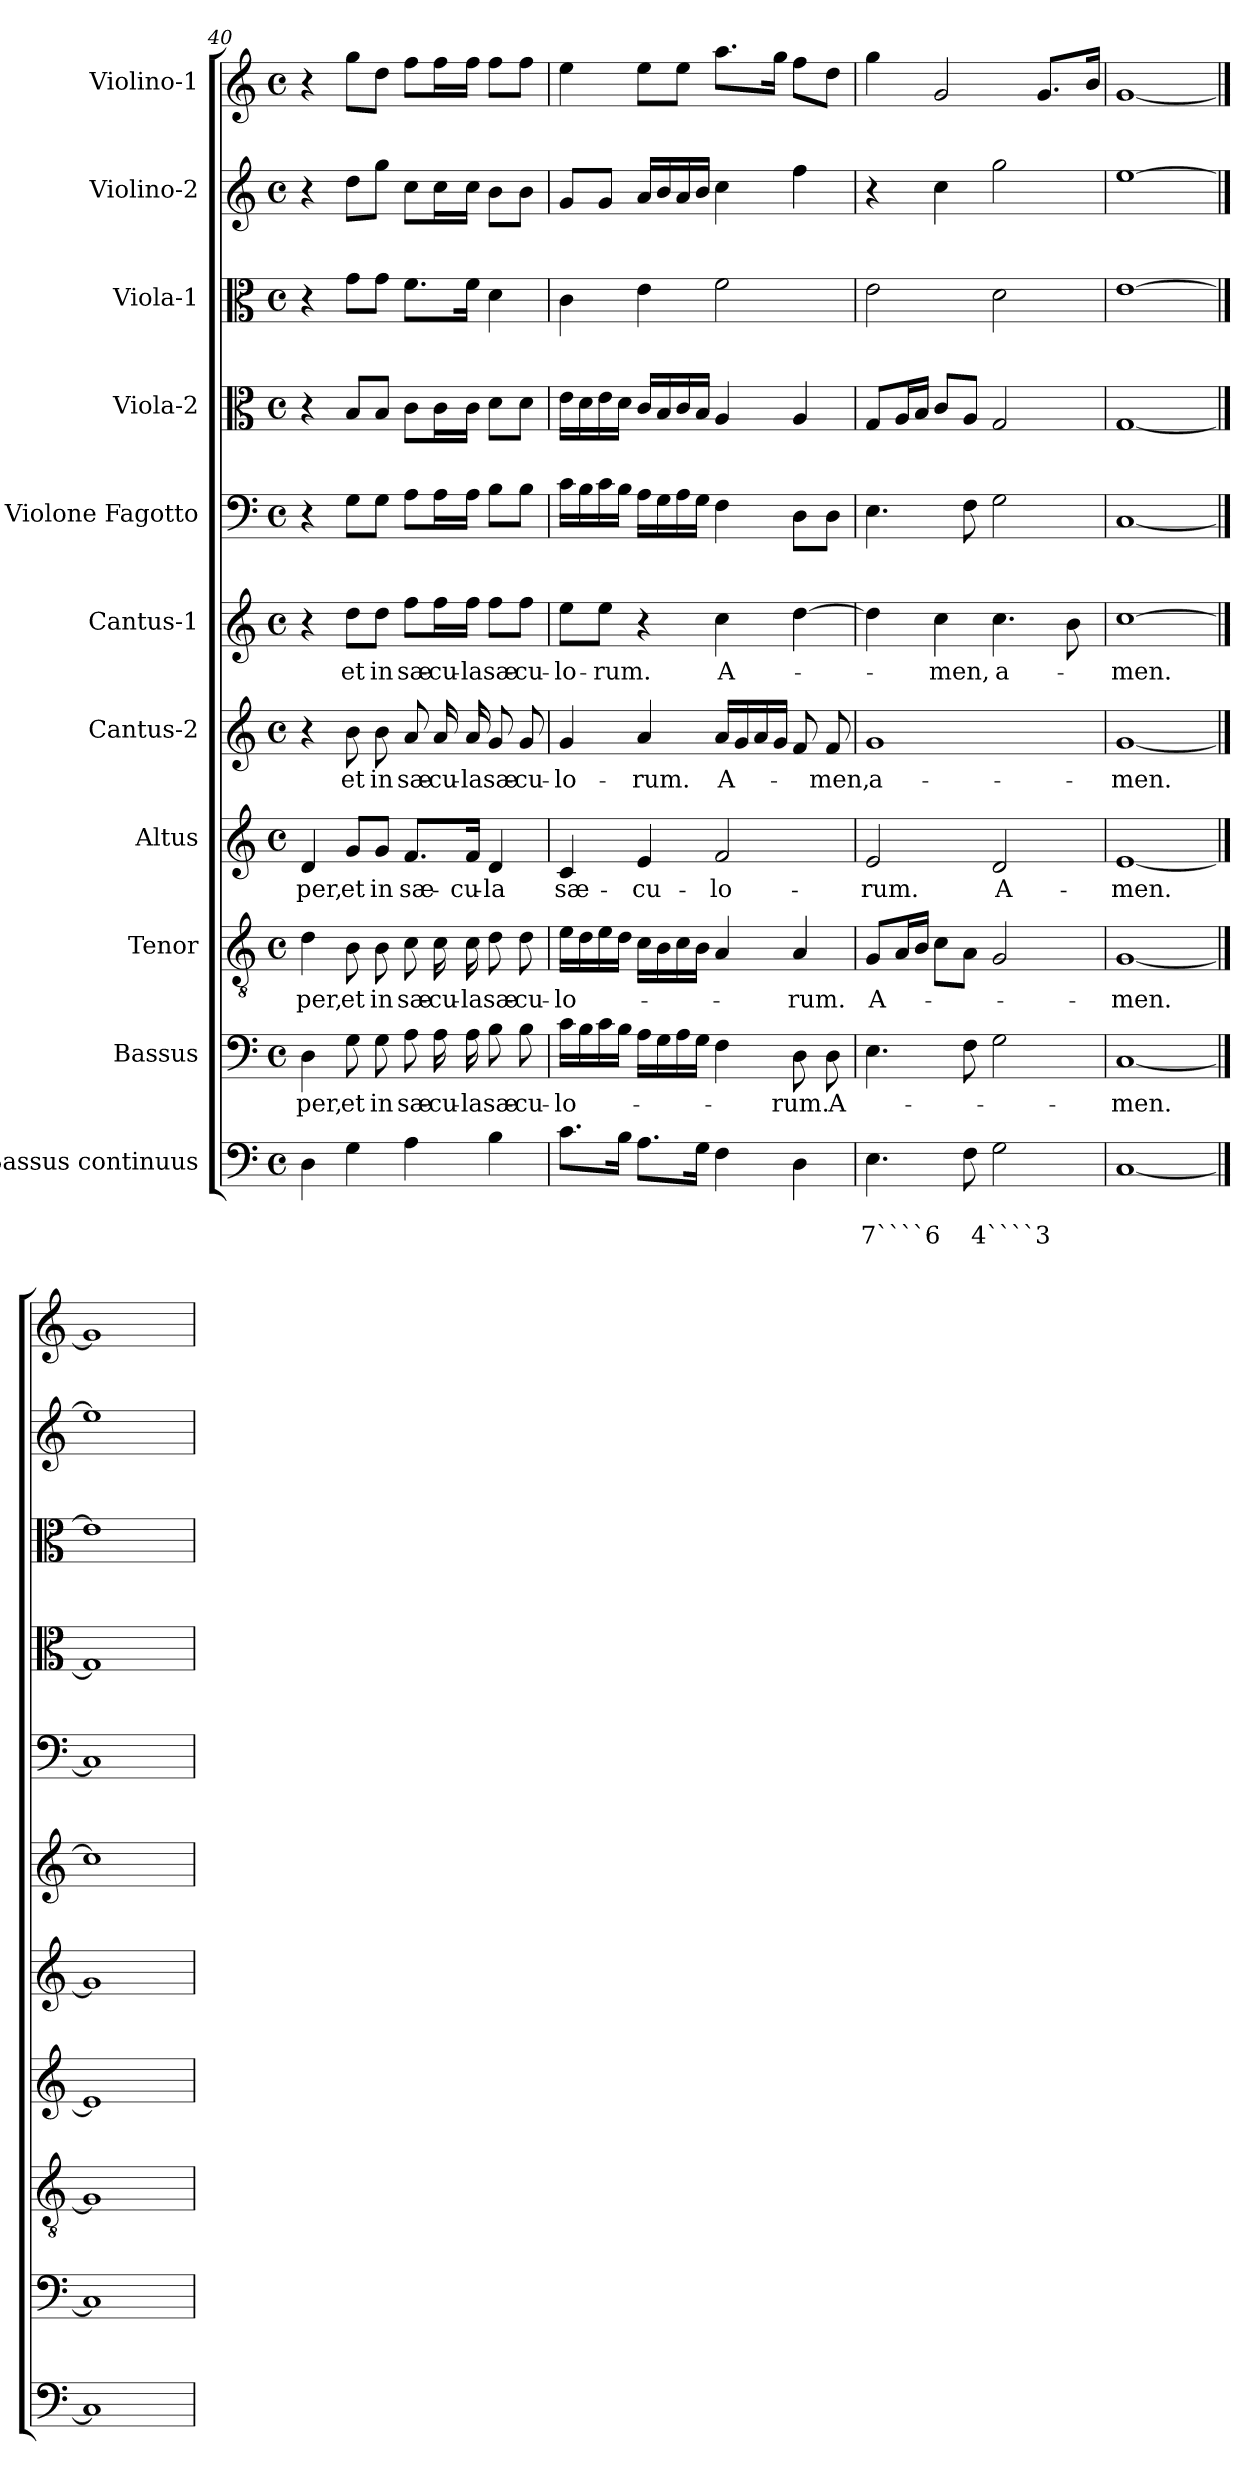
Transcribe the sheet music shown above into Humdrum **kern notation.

**kern	**text	**text	**kern	**text	**kern	**text	**kern	**text	**kern	**text	**kern	**text	**kern	**kern	**kern	**kern	**kern
*part11	*part11	*part11	*part10	*part10	*part9	*part9	*part8	*part8	*part7	*part7	*part6	*part6	*part5	*part4	*part3	*part2	*part1
*staff11	*staff11	*staff11	*staff10	*staff10	*staff9	*staff9	*staff8	*staff8	*staff7	*staff7	*staff6	*staff6	*staff5	*staff4	*staff3	*staff2	*staff1
*I"Bassus continuus	*	*	*I"Bassus	*	*I"Tenor	*	*I"Altus	*	*I"Cantus-2	*	*I"Cantus-1	*	*I"Violone Fagotto	*I"Viola-2	*I"Viola-1	*I"Violino-2	*I"Violino-1
!!LO:PB:g=z
*clefF4	*	*	*clefF4	*	*clefGv2	*	*clefG2	*	*clefG2	*	*clefG2	*	*clefF4	*clefC3	*clefC3	*clefG2	*clefG2
*k[]	*	*	*k[]	*	*k[]	*	*k[]	*	*k[]	*	*k[]	*	*k[]	*k[]	*k[]	*k[]	*k[]
*C:	*	*	*C:	*	*C:	*	*C:	*	*C:	*	*C:	*	*C:	*C:	*C:	*C:	*C:
*M4/4	*	*	*M4/4	*	*M4/4	*	*M4/4	*	*M4/4	*	*M4/4	*	*M4/4	*M4/4	*M4/4	*M4/4	*M4/4
*met(c)	*	*	*met(c)	*	*met(c)	*	*met(c)	*	*met(c)	*	*met(c)	*	*met(c)	*met(c)	*met(c)	*met(c)	*met(c)
=40	=40	=40	=40	=40	=40	=40	=40	=40	=40	=40	=40	=40	=40	=40	=40	=40	=40
!	!	!	!	!LO:LY:b	!	!LO:LY:b	!	!LO:LY:b	!	!	!	!	!	!	!	!	!
4D\	.	.	4D\	-per,	4d\	-per,	4d/	-per,	4r	.	4r	.	4r	4r	4r	4r	4r
!	!	!	!	!LO:LY:b	!	!LO:LY:b	!	!LO:LY:b	!	!LO:LY:b	!	!LO:LY:b	!	!	!	!	!
4G\	.	.	8G\	et	8B\	et	8g/L	et	8b\	et	8dd\L	et	8G\L	8B/L	8g\L	8dd\L	8gg\L
!	!	!	!	!LO:LY:b	!	!LO:LY:b	!	!LO:LY:b	!	!LO:LY:b	!	!LO:LY:b	!	!	!	!	!
.	.	.	8G\	in	8B\	in	8g/J	in	8b\	in	8dd\J	in	8G\J	8B/J	8g\J	8gg\J	8dd\J
!	!	!	!	!LO:LY:b	!	!LO:LY:b	!	!LO:LY:b	!	!LO:LY:b	!	!LO:LY:b	!	!	!	!	!
4A\	.	.	8A\	sæ-	8c\	sæ-	8.f/L	sæ-	8a/	sæ-	8ff\L	sæ-	8A\L	8c\L	8.f\L	8cc\L	8ff\L
!	!	!	!	!LO:LY:b	!	!LO:LY:b	!	!	!	!LO:LY:b	!	!LO:LY:b	!	!	!	!	!
.	.	.	16A\	-cu-	16c\	-cu-	.	.	16a/	-cu-	16ff\L	-cu-	16A\L	16c\L	.	16cc\L	16ff\L
!	!	!	!	!LO:LY:b	!	!LO:LY:b	!	!LO:LY:b	!	!LO:LY:b	!	!LO:LY:b	!	!	!	!	!
.	.	.	16A\	-la	16c\	-la	16f/Jk	-cu-	16a/	-la	16ff\JJ	-la	16A\JJ	16c\JJ	16f\Jk	16cc\JJ	16ff\JJ
!	!	!	!	!LO:LY:b	!	!LO:LY:b	!	!LO:LY:b	!	!LO:LY:b	!	!LO:LY:b	!	!	!	!	!
4B\	.	.	8B\	sæ-	8d\	sæ-	4d/	-la	8g/	sæ-	8ff\L	sæ-	8B\L	8d\L	4d\	8b\L	8ff\L
!	!	!	!	!LO:LY:b	!	!LO:LY:b	!	!	!	!LO:LY:b	!	!LO:LY:b	!	!	!	!	!
.	.	.	8B\	-cu-	8d\	-cu-	.	.	8g/	-cu-	8ff\J	-cu-	8B\J	8d\J	.	8b\J	8ff\J
=41	=41	=41	=41	=41	=41	=41	=41	=41	=41	=41	=41	=41	=41	=41	=41	=41	=41
!	!	!	!	!LO:LY:b	!	!LO:LY:b	!	!LO:LY:b	!	!LO:LY:b	!	!LO:LY:b	!	!	!	!	!
8.c\L	.	.	16c\LL	-lo-	16e\LL	-lo-	4c/	sæ-	4g/	-lo-	8ee\L	-lo-	16c\LL	16e\LL	4c\	8g/L	4ee\
.	.	.	16B\	.	16d\	.	.	.	.	.	.	.	16B\	16d\	.	.	.
!	!	!	!	!	!	!	!	!	!	!	!	!LO:LY:b	!	!	!	!	!
.	.	.	16c\	.	16e\	.	.	.	.	.	8ee\J	-rum.	16c\	16e\	.	8g/J	.
16B\Jk	.	.	16B\JJ	.	16d\JJ	.	.	.	.	.	.	.	16B\JJ	16d\JJ	.	.	.
!	!	!	!	!	!	!	!	!LO:LY:b	!	!LO:LY:b	!	!	!	!	!	!	!
8.A\L	.	.	16A\LL	.	16c\LL	.	4e/	-cu-	4a/	-rum.	4r	.	16A\LL	16c/LL	4e\	16a/LL	8ee\L
.	.	.	16G\	.	16B\	.	.	.	.	.	.	.	16G\	16B/	.	16b/	.
.	.	.	16A\	.	16c\	.	.	.	.	.	.	.	16A\	16c/	.	16a/	8ee\J
16G\Jk	.	.	16G\JJ	.	16B\JJ	.	.	.	.	.	.	.	16G\JJ	16B/JJ	.	16b/JJ	.
!	!	!	!	!	!	!	!	!LO:LY:b	!	!LO:LY:b	!	!LO:LY:b	!	!	!	!	!
4F\	.	.	4F\	.	4A/	.	2f/	-lo-	16a/LL	A-	4cc\	A-	4F\	4A/	2f\	4cc\	8.aa\L
.	.	.	.	.	.	.	.	.	16g/	.	.	.	.	.	.	.	.
.	.	.	.	.	.	.	.	.	16a/	.	.	.	.	.	.	.	.
.	.	.	.	.	.	.	.	.	16g/JJ	.	.	.	.	.	.	.	16gg\Jk
!	!	!	!	!LO:LY:b	!	!LO:LY:b	!	!	!	!	!	!	!	!	!	!	!
4D\	.	.	8D\	-rum.	4A/	-rum.	.	.	8f/	.	[4dd\	.	8D\L	4A/	.	4ff\	8ff\L
!	!	!	!	!LO:LY:b	!	!	!	!	!	!LO:LY:b	!	!	!	!	!	!	!
.	.	.	8D\	A-	.	.	.	.	8f/	-men,	.	.	8D\J	.	.	.	8dd\J
=42	=42	=42	=42	=42	=42	=42	=42	=42	=42	=42	=42	=42	=42	=42	=42	=42	=42
!	!	!LO:LY:b	!	!	!	!LO:LY:b	!	!LO:LY:b	!	!LO:LY:b	!	!	!	!	!	!	!
4.E\	.	7````6	4.E\	.	8G/L	A-	2e/	-rum.	1g	a-	4dd\]	.	4.E\	8G/L	2e\	4r	4gg\
.	.	.	.	.	16A/L	.	.	.	.	.	.	.	.	16A/L	.	.	.
.	.	.	.	.	16B/JJ	.	.	.	.	.	.	.	.	16B/JJ	.	.	.
!	!	!	!	!	!	!	!	!	!	!	!	!LO:LY:b	!	!	!	!	!
.	.	.	.	.	8c\L	.	.	.	.	.	4cc\	-men,	.	8c/L	.	4cc\	2g/
8F\	.	.	8F\	.	8A\J	.	.	.	.	.	.	.	8F\	8A/J	.	.	.
!	!	!LO:LY:b	!	!	!	!	!	!LO:LY:b	!	!	!	!LO:LY:b	!	!	!	!	!
2G\	.	4````3	2G\	.	2G/	.	2d/	A-	.	.	4.cc\	a-	2G\	2G/	2d\	2gg\	.
.	.	.	.	.	.	.	.	.	.	.	.	.	.	.	.	.	8.g/L
.	.	.	.	.	.	.	.	.	.	.	8b\	.	.	.	.	.	.
.	.	.	.	.	.	.	.	.	.	.	.	.	.	.	.	.	16b/Jk
=43	=43	=43	=43	=43	=43	=43	=43	=43	=43	=43	=43	=43	=43	=43	=43	=43	=43
!	!	!	!	!LO:LY:b	!	!LO:LY:b	!	!LO:LY:b	!	!LO:LY:b	!	!LO:LY:b	!	!	!	!	!
[1C	.	.	[1C	-men.	[1G	-men.	[1e	-men.	[1g	-men.	[1cc	-men.	[1C	[1G	[1e	[1ee	[1g
==44	==44	==44	==44	==44	==44	==44	==44	==44	==44	==44	==44	==44	==44	==44	==44	==44	==44
1C]	.	.	1C]	.	1G]	.	1e]	.	1g]	.	1cc]	.	1C]	1G]	1e]	1ee]	1g]
=	=	=	=	=	=	=	=	=	=	=	=	=	=	=	=	=	=
*-	*-	*-	*-	*-	*-	*-	*-	*-	*-	*-	*-	*-	*-	*-	*-	*-	*-
